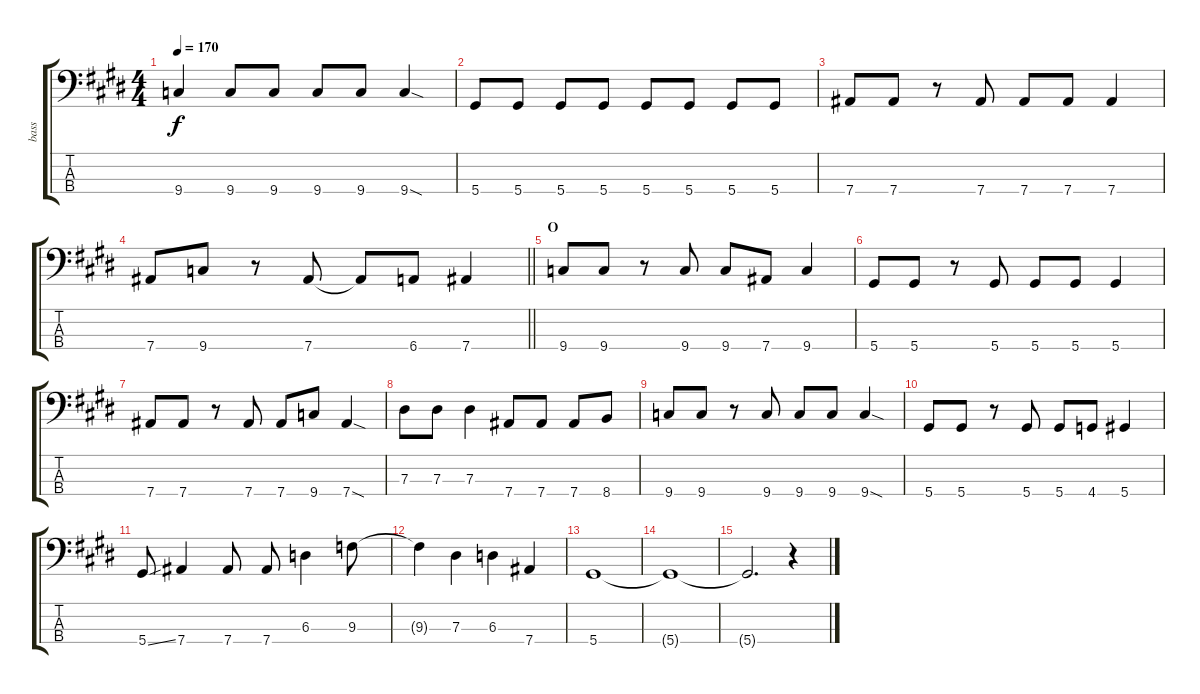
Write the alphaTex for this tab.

\track ("bass" "bass") {instrument electricbassfinger}
\staff {score tabs}
\tuning (Gb2 Db2 Ab1 Eb1) {hide}
\ts (4 4)
\tempo 170
\clef f4
\ks e
9.4.4{dy f} 9.4.8 9.4.8 9.4.8 9.4.8 9.4{sod}.4 |
5.4.8 5.4.8 5.4.8 5.4.8 5.4.8 5.4.8 5.4.8 5.4.8 |
7.4.8 7.4.8 r.8 7.4.8 7.4.8 7.4.8 7.4.4 |
\barLineRight lightlight
7.4.8 9.4.8 r.8 7.4.8 7.4{t}.8 6.4.8 7.4.4 |
\section ("" "O")
9.4.8 9.4.8 r.8 9.4.8 9.4.8 7.4.8 9.4.4 |
5.4.8 5.4.8 r.8 5.4.8 5.4.8 5.4.8 5.4.4 |
7.4.8 7.4.8 r.8 7.4.8 7.4.8 9.4.8 7.4{sod}.4 |
7.3.8 7.3.8 7.3.4 7.4.8 7.4.8 7.4.8 8.4.8 |
9.4.8 9.4.8 r.8 9.4.8 9.4.8 9.4.8 9.4{sod}.4 |
5.4.8 5.4.8 r.8 5.4.8 5.4.8 4.4.8 5.4.4 |
5.4{ss}.8 7.4.4 7.4.8 7.4.8 6.3.4 9.3.8 |
9.3{t}.4 7.3.4 6.3.4 7.4.4 |
5.4.1 |
5.4{t}.1 |
5.4{t}.2{d} r.4
